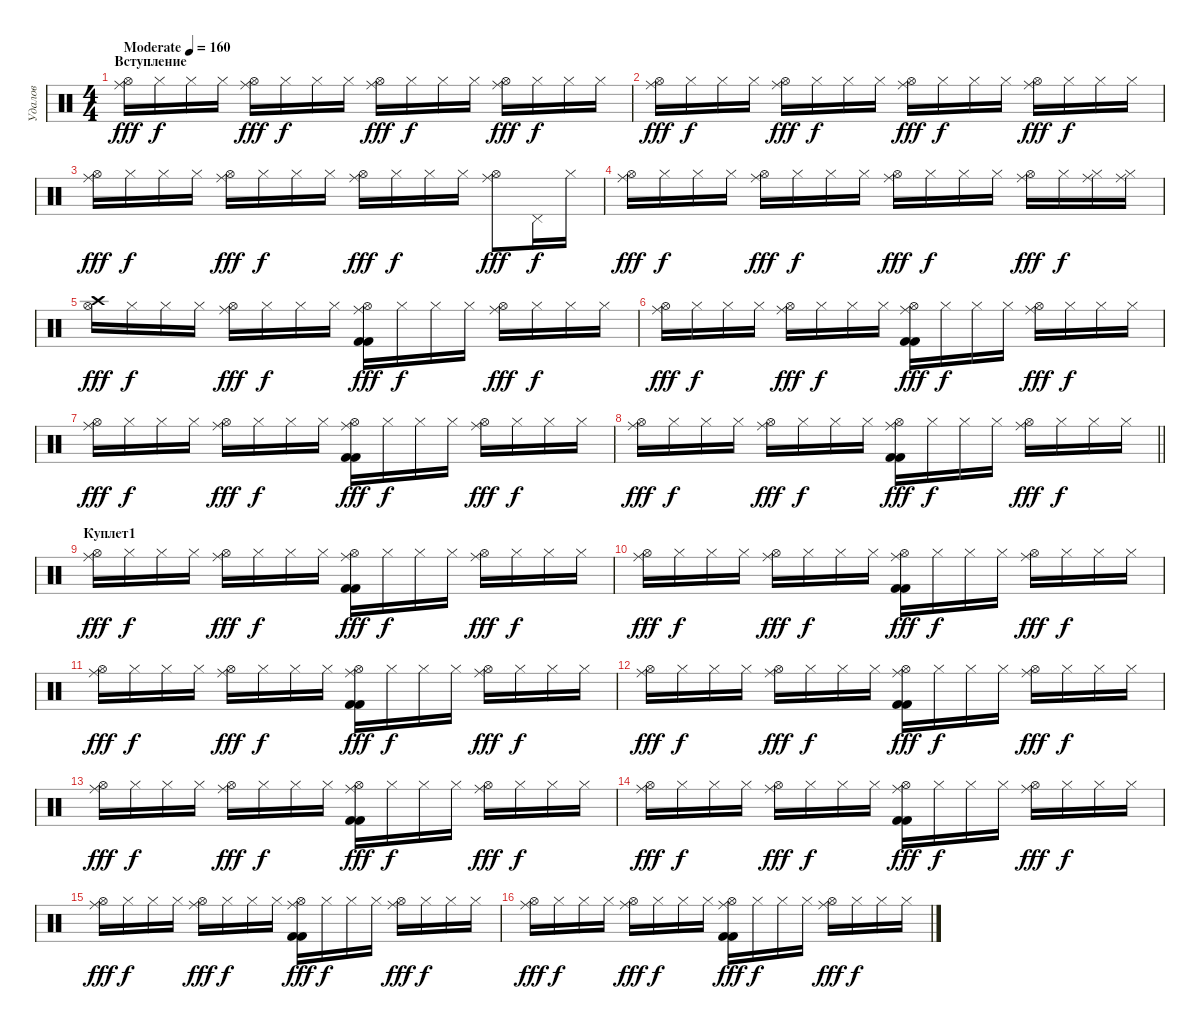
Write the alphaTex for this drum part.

\track ("Удалов" "Удалов") {instrument percussion}
\staff {score}
\articulation defaults
\ts (4 4)
\section ("" "Вступление")
\tempo (160 "Moderate")
\clef neutral
\ks c
("Hi-Hat (open)" "Ride (middle)").16{dy fff volume 7} "Hi-Hat (closed)".16{dy f} "Hi-Hat (closed)".16 "Hi-Hat (closed)".16 ("Hi-Hat (open)" "Ride (middle)").16{dy fff} "Hi-Hat (closed)".16{dy f} "Hi-Hat (closed)".16 "Hi-Hat (closed)".16 ("Hi-Hat (open)" "Ride (middle)").16{dy fff} "Hi-Hat (closed)".16{dy f} "Hi-Hat (closed)".16 "Hi-Hat (closed)".16 ("Hi-Hat (open)" "Ride (middle)").16{dy fff} "Hi-Hat (closed)".16{dy f} "Hi-Hat (closed)".16 "Hi-Hat (closed)".16 |
("Hi-Hat (open)" "Ride (middle)").16{dy fff} "Hi-Hat (closed)".16{dy f} "Hi-Hat (closed)".16 "Hi-Hat (closed)".16 ("Hi-Hat (open)" "Ride (middle)").16{dy fff} "Hi-Hat (closed)".16{dy f} "Hi-Hat (closed)".16 "Hi-Hat (closed)".16 ("Hi-Hat (open)" "Ride (middle)").16{dy fff} "Hi-Hat (closed)".16{dy f} "Hi-Hat (closed)".16 "Hi-Hat (closed)".16 ("Hi-Hat (open)" "Ride (middle)").16{dy fff} "Hi-Hat (closed)".16{dy f} "Hi-Hat (closed)".16 "Hi-Hat (closed)".16 |
("Hi-Hat (open)" "Ride (middle)").16{dy fff} "Hi-Hat (closed)".16{dy f} "Hi-Hat (closed)".16 "Hi-Hat (closed)".16 ("Hi-Hat (open)" "Ride (middle)").16{dy fff} "Hi-Hat (closed)".16{dy f} "Hi-Hat (closed)".16 "Hi-Hat (closed)".16 ("Hi-Hat (open)" "Ride (middle)").16{dy fff} "Hi-Hat (closed)".16{dy f} "Hi-Hat (closed)".16 "Hi-Hat (closed)".16 ("Hi-Hat (open)" "Ride (middle)").8{dy fff} "Pedal Hi-Hat (hit)".16{dy f} "Hi-Hat (closed)".16 |
("Hi-Hat (open)" "Ride (middle)").16{dy fff} "Hi-Hat (closed)".16{dy f} "Hi-Hat (closed)".16 "Hi-Hat (closed)".16 ("Hi-Hat (open)" "Ride (middle)").16{dy fff} "Hi-Hat (closed)".16{dy f} "Hi-Hat (closed)".16 "Hi-Hat (closed)".16 ("Hi-Hat (open)" "Ride (middle)").16{dy fff} "Hi-Hat (closed)".16{dy f} "Hi-Hat (closed)".16 "Hi-Hat (closed)".16 ("Hi-Hat (open)" "Ride (middle)").16{dy fff} "Hi-Hat (closed)".16{dy f} ("Hi-Hat (closed)" "Ride (middle)").16 ("Hi-Hat (closed)" "Ride (middle)").16 |
("Hi-Hat (open)" "Crash high (hit)").16{dy fff} "Hi-Hat (closed)".16{dy f} "Hi-Hat (closed)".16 "Hi-Hat (closed)".16 ("Hi-Hat (open)" "Ride (middle)").16{dy fff} "Hi-Hat (closed)".16{dy f} "Hi-Hat (closed)".16 "Hi-Hat (closed)".16 ("Hi-Hat (open)" "Ride (middle)" "Kick (hit) 2" "Kick (hit) 2").16{dy fff} "Hi-Hat (closed)".16{dy f} "Hi-Hat (closed)".16 "Hi-Hat (closed)".16 ("Hi-Hat (open)" "Ride (middle)").16{dy fff} "Hi-Hat (closed)".16{dy f} "Hi-Hat (closed)".16 "Hi-Hat (closed)".16 |
("Hi-Hat (open)" "Ride (middle)").16{dy fff} "Hi-Hat (closed)".16{dy f} "Hi-Hat (closed)".16 "Hi-Hat (closed)".16 ("Hi-Hat (open)" "Ride (middle)").16{dy fff} "Hi-Hat (closed)".16{dy f} "Hi-Hat (closed)".16 "Hi-Hat (closed)".16 ("Hi-Hat (open)" "Ride (middle)" "Kick (hit) 2" "Kick (hit) 2").16{dy fff} "Hi-Hat (closed)".16{dy f} "Hi-Hat (closed)".16 "Hi-Hat (closed)".16 ("Hi-Hat (open)" "Ride (middle)").16{dy fff} "Hi-Hat (closed)".16{dy f} "Hi-Hat (closed)".16 "Hi-Hat (closed)".16 |
("Hi-Hat (open)" "Ride (middle)").16{dy fff} "Hi-Hat (closed)".16{dy f} "Hi-Hat (closed)".16 "Hi-Hat (closed)".16 ("Hi-Hat (open)" "Ride (middle)").16{dy fff} "Hi-Hat (closed)".16{dy f} "Hi-Hat (closed)".16 "Hi-Hat (closed)".16 ("Hi-Hat (open)" "Ride (middle)" "Kick (hit) 2" "Kick (hit) 2").16{dy fff} "Hi-Hat (closed)".16{dy f} "Hi-Hat (closed)".16 "Hi-Hat (closed)".16 ("Hi-Hat (open)" "Ride (middle)").16{dy fff} "Hi-Hat (closed)".16{dy f} "Hi-Hat (closed)".16 "Hi-Hat (closed)".16 |
\barLineRight lightlight
("Hi-Hat (open)" "Ride (middle)").16{dy fff} "Hi-Hat (closed)".16{dy f} "Hi-Hat (closed)".16 "Hi-Hat (closed)".16 ("Hi-Hat (open)" "Ride (middle)").16{dy fff} "Hi-Hat (closed)".16{dy f} "Hi-Hat (closed)".16 "Hi-Hat (closed)".16 ("Hi-Hat (open)" "Ride (middle)" "Kick (hit) 2" "Kick (hit) 2").16{dy fff} "Hi-Hat (closed)".16{dy f} "Hi-Hat (closed)".16 "Hi-Hat (closed)".16 ("Hi-Hat (open)" "Ride (middle)").16{dy fff} "Hi-Hat (closed)".16{dy f} "Hi-Hat (closed)".16 "Hi-Hat (closed)".16 |
\section ("" "Куплет1")
("Hi-Hat (open)" "Ride (middle)").16{dy fff} "Hi-Hat (closed)".16{dy f} "Hi-Hat (closed)".16 "Hi-Hat (closed)".16 ("Hi-Hat (open)" "Ride (middle)").16{dy fff} "Hi-Hat (closed)".16{dy f} "Hi-Hat (closed)".16 "Hi-Hat (closed)".16 ("Hi-Hat (open)" "Ride (middle)" "Kick (hit) 2" "Kick (hit) 2").16{dy fff} "Hi-Hat (closed)".16{dy f} "Hi-Hat (closed)".16 "Hi-Hat (closed)".16 ("Hi-Hat (open)" "Ride (middle)").16{dy fff} "Hi-Hat (closed)".16{dy f} "Hi-Hat (closed)".16 "Hi-Hat (closed)".16 |
("Hi-Hat (open)" "Ride (middle)").16{dy fff} "Hi-Hat (closed)".16{dy f} "Hi-Hat (closed)".16 "Hi-Hat (closed)".16 ("Hi-Hat (open)" "Ride (middle)").16{dy fff} "Hi-Hat (closed)".16{dy f} "Hi-Hat (closed)".16 "Hi-Hat (closed)".16 ("Hi-Hat (open)" "Ride (middle)" "Kick (hit) 2" "Kick (hit) 2").16{dy fff} "Hi-Hat (closed)".16{dy f} "Hi-Hat (closed)".16 "Hi-Hat (closed)".16 ("Hi-Hat (open)" "Ride (middle)").16{dy fff} "Hi-Hat (closed)".16{dy f} "Hi-Hat (closed)".16 "Hi-Hat (closed)".16 |
("Hi-Hat (open)" "Ride (middle)").16{dy fff} "Hi-Hat (closed)".16{dy f} "Hi-Hat (closed)".16 "Hi-Hat (closed)".16 ("Hi-Hat (open)" "Ride (middle)").16{dy fff} "Hi-Hat (closed)".16{dy f} "Hi-Hat (closed)".16 "Hi-Hat (closed)".16 ("Hi-Hat (open)" "Ride (middle)" "Kick (hit) 2" "Kick (hit) 2").16{dy fff} "Hi-Hat (closed)".16{dy f} "Hi-Hat (closed)".16 "Hi-Hat (closed)".16 ("Hi-Hat (open)" "Ride (middle)").16{dy fff} "Hi-Hat (closed)".16{dy f} "Hi-Hat (closed)".16 "Hi-Hat (closed)".16 |
("Hi-Hat (open)" "Ride (middle)").16{dy fff} "Hi-Hat (closed)".16{dy f} "Hi-Hat (closed)".16 "Hi-Hat (closed)".16 ("Hi-Hat (open)" "Ride (middle)").16{dy fff} "Hi-Hat (closed)".16{dy f} "Hi-Hat (closed)".16 "Hi-Hat (closed)".16 ("Hi-Hat (open)" "Ride (middle)" "Kick (hit) 2" "Kick (hit) 2").16{dy fff} "Hi-Hat (closed)".16{dy f} "Hi-Hat (closed)".16 "Hi-Hat (closed)".16 ("Hi-Hat (open)" "Ride (middle)").16{dy fff} "Hi-Hat (closed)".16{dy f} "Hi-Hat (closed)".16 "Hi-Hat (closed)".16 |
("Hi-Hat (open)" "Ride (middle)").16{dy fff} "Hi-Hat (closed)".16{dy f} "Hi-Hat (closed)".16 "Hi-Hat (closed)".16 ("Hi-Hat (open)" "Ride (middle)").16{dy fff} "Hi-Hat (closed)".16{dy f} "Hi-Hat (closed)".16 "Hi-Hat (closed)".16 ("Hi-Hat (open)" "Ride (middle)" "Kick (hit) 2" "Kick (hit) 2").16{dy fff} "Hi-Hat (closed)".16{dy f} "Hi-Hat (closed)".16 "Hi-Hat (closed)".16 ("Hi-Hat (open)" "Ride (middle)").16{dy fff} "Hi-Hat (closed)".16{dy f} "Hi-Hat (closed)".16 "Hi-Hat (closed)".16 |
("Hi-Hat (open)" "Ride (middle)").16{dy fff} "Hi-Hat (closed)".16{dy f} "Hi-Hat (closed)".16 "Hi-Hat (closed)".16 ("Hi-Hat (open)" "Ride (middle)").16{dy fff} "Hi-Hat (closed)".16{dy f} "Hi-Hat (closed)".16 "Hi-Hat (closed)".16 ("Hi-Hat (open)" "Ride (middle)" "Kick (hit) 2" "Kick (hit) 2").16{dy fff} "Hi-Hat (closed)".16{dy f} "Hi-Hat (closed)".16 "Hi-Hat (closed)".16 ("Hi-Hat (open)" "Ride (middle)").16{dy fff} "Hi-Hat (closed)".16{dy f} "Hi-Hat (closed)".16 "Hi-Hat (closed)".16 |
("Hi-Hat (open)" "Ride (middle)").16{dy fff} "Hi-Hat (closed)".16{dy f} "Hi-Hat (closed)".16 "Hi-Hat (closed)".16 ("Hi-Hat (open)" "Ride (middle)").16{dy fff} "Hi-Hat (closed)".16{dy f} "Hi-Hat (closed)".16 "Hi-Hat (closed)".16 ("Hi-Hat (open)" "Ride (middle)" "Kick (hit) 2" "Kick (hit) 2").16{dy fff} "Hi-Hat (closed)".16{dy f} "Hi-Hat (closed)".16 "Hi-Hat (closed)".16 ("Hi-Hat (open)" "Ride (middle)").16{dy fff} "Hi-Hat (closed)".16{dy f} "Hi-Hat (closed)".16 "Hi-Hat (closed)".16 |
("Hi-Hat (open)" "Ride (middle)").16{dy fff} "Hi-Hat (closed)".16{dy f} "Hi-Hat (closed)".16 "Hi-Hat (closed)".16 ("Hi-Hat (open)" "Ride (middle)").16{dy fff} "Hi-Hat (closed)".16{dy f} "Hi-Hat (closed)".16 "Hi-Hat (closed)".16 ("Hi-Hat (open)" "Ride (middle)" "Kick (hit) 2" "Kick (hit) 2").16{dy fff} "Hi-Hat (closed)".16{dy f} "Hi-Hat (closed)".16 "Hi-Hat (closed)".16 ("Hi-Hat (open)" "Ride (middle)").16{dy fff} "Hi-Hat (closed)".16{dy f} "Hi-Hat (closed)".16 "Hi-Hat (closed)".16
